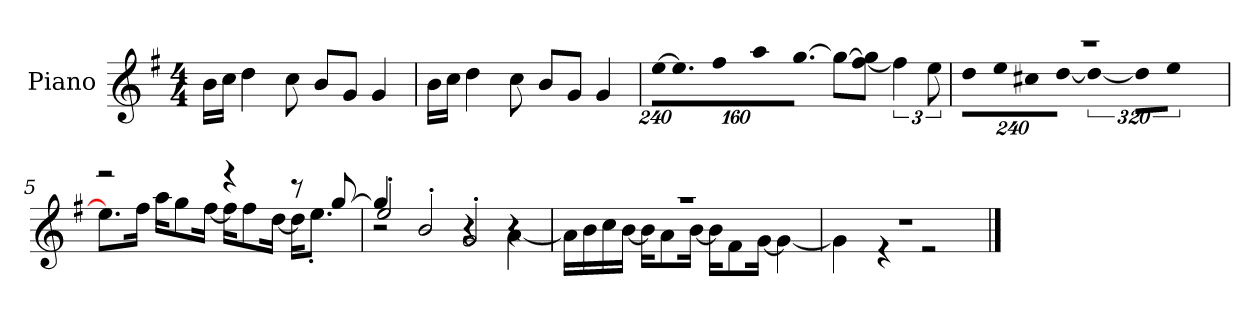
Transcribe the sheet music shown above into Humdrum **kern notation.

**kern
*part1
*staff1
*I"Piano
*I'P-no
*clefG2
*k[f#]
*M4/4
*MM90
=1
16b\LL
16cc\JJ
4dd\
8cc\
8b/L
8g/J
4g/
=2
16b\LL
16cc\JJ
4dd\
8cc\
8b/L
8g/J
4g/
=3
*Xbrackettup
!LO:N:vis=16
[1920%137ee\KL
!LO:N:vis=8.
640%137ee\]
!LO:N:vis=16
1920%137ff#\L
!LO:N:vis=32
640%23aa\K
!LO:N:vis=16.
[960%103gg\JJ
8gg\L_
[8ff#\ 8gg\]J
*brackettup
6ff#\]
12ee\
=4
*^
!	!LO:N:vis=8
1r	960%137dd\L
!	!LO:N:vis=8
.	960%137ee\
!	!LO:N:vis=8
.	960%137cc#X\
!	!LO:N:vis=8
.	[960%137dd\J
!	!LO:N:vis=4
.	640%183dd\_
!	!LO:N:vis=16
.	1920%137dd\LL]
!	!LO:N:vis=16
.	[1920%137ee\JJ
.	1920ryy
!!LO:LB:g=z	!!
=5	=5
2r	8.ee\L]
.	16ff#\Jk
.	16aa\KL
.	8gg\
.	[16ff#\Jk
4r	16ff#\KL]
.	8ff#\
.	[16dd\Jk
8r	16dd\KL]
.	8.ee'\J
[8gg/	.
=6	=6
*	*^
4gg/]	2r	2ee'/
2b'/	.	.
.	4r	2g'/
4r	[4a\	.
*	*v	*v
=7	=7
1r	16a\LL]
.	16b\
.	16cc\
.	[16b\JJ
.	16b\KL]
.	8a\
.	[16b\Jk
.	16b\KL]
.	8f#\
.	[16g\Jk
.	4g\_
=8	=8
1r	4g\]
.	4r
.	2r
*v	*v
==
*-
